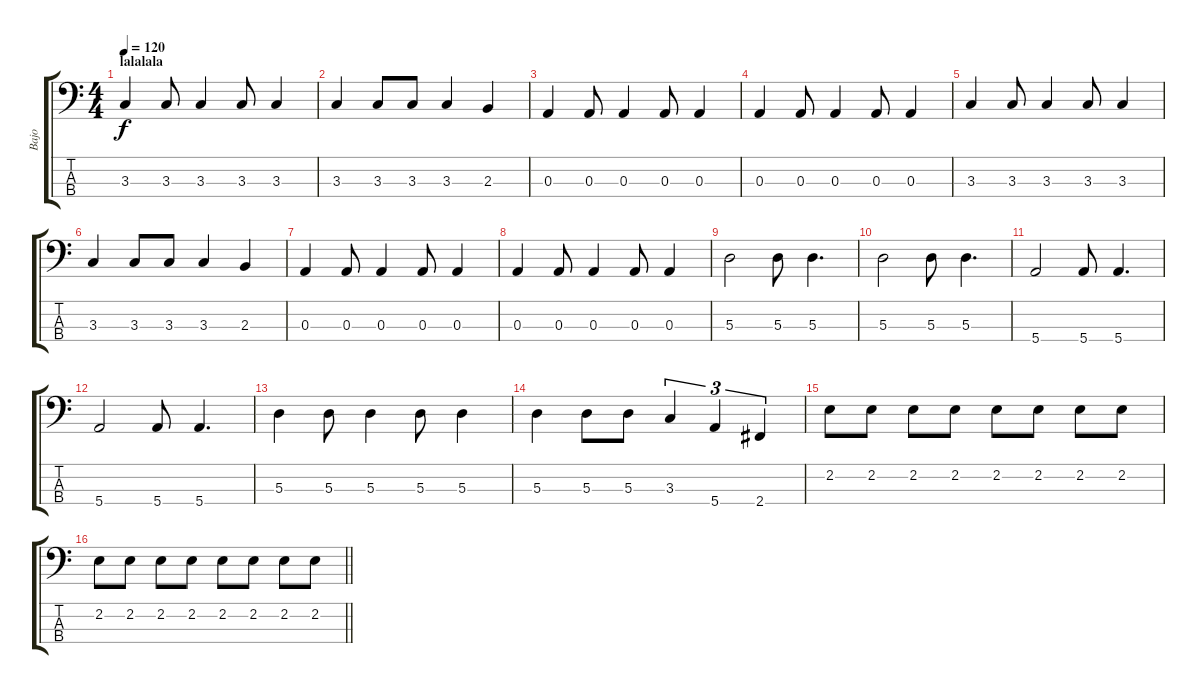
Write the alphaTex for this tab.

\track ("Bajo" "Bajo") {instrument electricbassfinger}
\staff {score tabs}
\tuning (G2 D2 A1 E1) {hide}
\ts (4 4)
\section ("" "lalalala")
\tempo 120
\clef f4
\ks c
3.3.4{dy f} 3.3.8 3.3.4 3.3.8 3.3.4 |
3.3.4 3.3.8 3.3.8 3.3.4 2.3.4 |
0.3.4 0.3.8 0.3.4 0.3.8 0.3.4 |
0.3.4 0.3.8 0.3.4 0.3.8 0.3.4 |
3.3.4 3.3.8 3.3.4 3.3.8 3.3.4 |
3.3.4 3.3.8 3.3.8 3.3.4 2.3.4 |
0.3.4 0.3.8 0.3.4 0.3.8 0.3.4 |
0.3.4 0.3.8 0.3.4 0.3.8 0.3.4 |
5.3.2 5.3.8 5.3.4{d} |
5.3.2 5.3.8 5.3.4{d} |
5.4.2 5.4.8 5.4.4{d} |
5.4.2 5.4.8 5.4.4{d} |
5.3.4 5.3.8 5.3.4 5.3.8 5.3.4 |
5.3.4 5.3.8 5.3.8 3.3.4{tu (3 2)} 5.4.4{tu (3 2)} 2.4.4{tu (3 2)} |
2.2.8 2.2.8 2.2.8 2.2.8 2.2.8 2.2.8 2.2.8 2.2.8 |
\barLineRight lightlight
2.2.8 2.2.8 2.2.8 2.2.8 2.2.8 2.2.8 2.2.8 2.2.8
